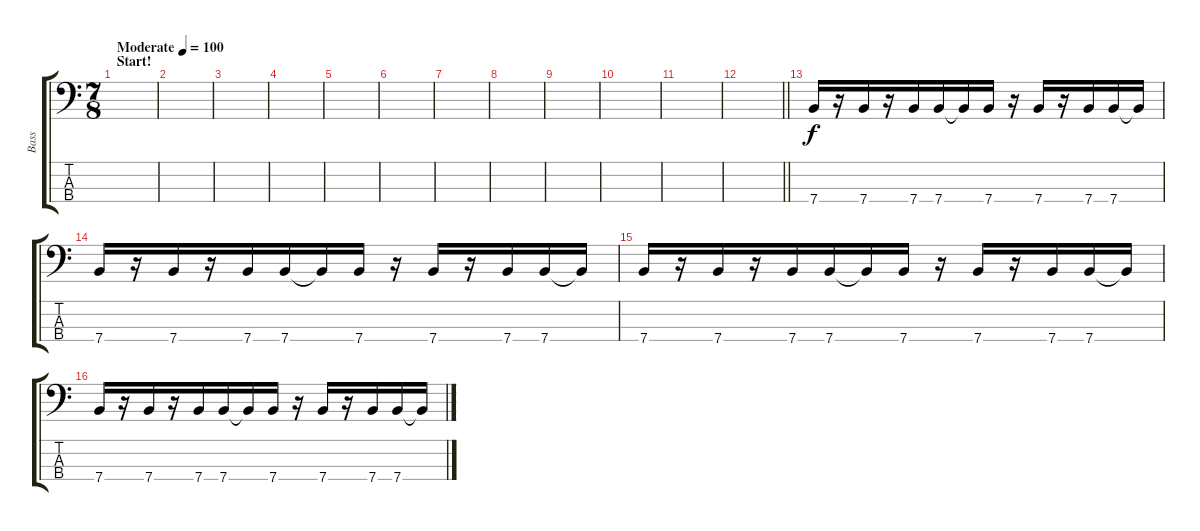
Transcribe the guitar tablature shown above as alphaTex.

\track ("Bass" "Bass") {instrument electricbasspick}
\staff {score tabs}
\tuning (G2 D2 A1 E1) {hide}
\ts (7 8)
\section ("" "Start!")
\tempo (100 "Moderate")
\clef f4
\ks c
|
|
|
|
|
|
|
|
|
|
|
\barLineRight lightlight
|
\section ("" "")
7.4.16 r.16 7.4.16 r.16 7.4.16 7.4.16 7.4{t}.16 7.4.16 r.16 7.4.16 r.16 7.4.16 7.4.16 7.4{t}.16 |
7.4.16 r.16 7.4.16 r.16 7.4.16 7.4.16 7.4{t}.16 7.4.16 r.16 7.4.16 r.16 7.4.16 7.4.16 7.4{t}.16 |
7.4.16 r.16 7.4.16 r.16 7.4.16 7.4.16 7.4{t}.16 7.4.16 r.16 7.4.16 r.16 7.4.16 7.4.16 7.4{t}.16 |
7.4.16 r.16 7.4.16 r.16 7.4.16 7.4.16 7.4{t}.16 7.4.16 r.16 7.4.16 r.16 7.4.16 7.4.16 7.4{t}.16
